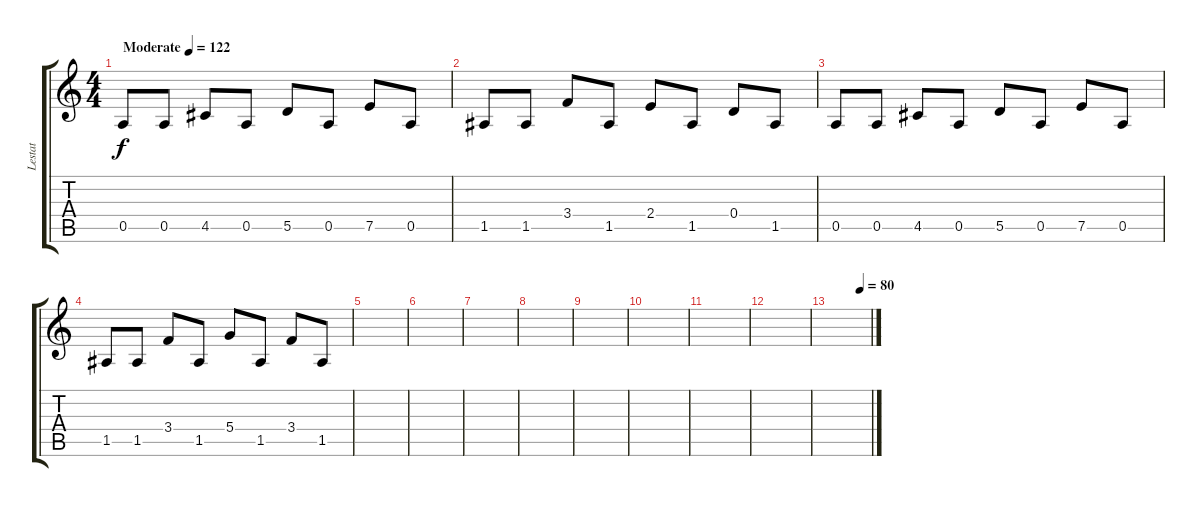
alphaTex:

\track ("Lestat" "Lestat") {instrument electricguitarclean}
\staff {score tabs}
\tuning (E4 B3 G3 D3 A2 E2) {hide}
\ts (4 4)
\tempo (122 "Moderate")
\clef g2
\ks c
0.5.8{dy f instrument electricguitarclean} 0.5.8 4.5.8 0.5.8 5.5.8 0.5.8 7.5.8 0.5.8 |
1.5.8 1.5.8 3.4.8 1.5.8 2.4.8 1.5.8 0.4.8 1.5.8 |
0.5.8 0.5.8 4.5.8 0.5.8 5.5.8 0.5.8 7.5.8 0.5.8 |
1.5.8 1.5.8 3.4.8 1.5.8 5.4.8 1.5.8 3.4.8 1.5.8 |
|
|
|
|
|
|
|
|
\tempo (80 0.75)
